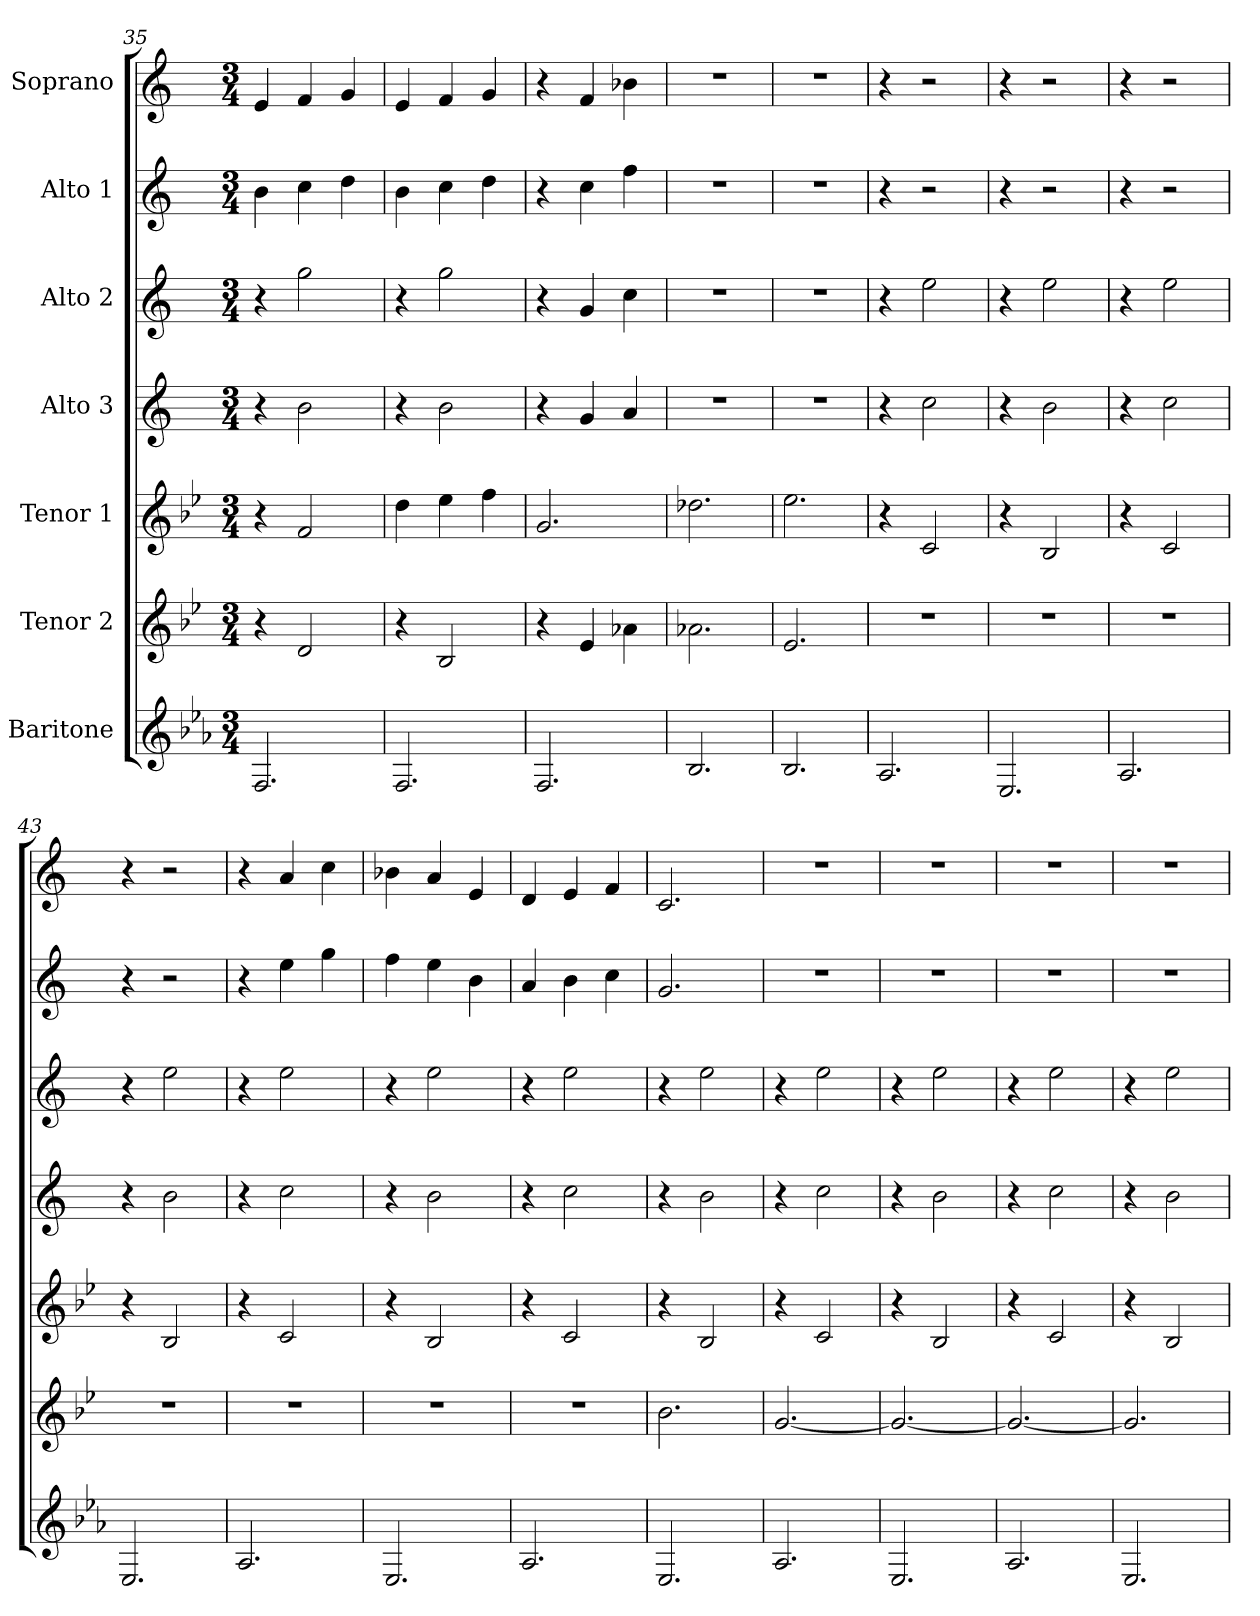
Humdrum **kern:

**kern	**kern	**kern	**kern	**kern	**kern	**kern
*part7	*part6	*part5	*part4	*part3	*part2	*part1
*staff7	*staff6	*staff5	*staff4	*staff3	*staff2	*staff1
*I"Baritone	*I"Tenor 2	*I"Tenor 1	*I"Alto 3	*I"Alto 2	*I"Alto 1	*I"Soprano
*clefG2	*clefG2	*clefG2	*clefG2	*clefG2	*clefG2	*clefG2
*ITrd12c21	*ITrd8c14	*ITrd8c14	*ITrd5c9	*ITrd5c9	*ITrd5c9	*ITrd1c2
*k[b-e-a-]	*k[b-e-]	*k[b-e-]	*k[b-e-a-]	*k[b-e-a-]	*k[b-e-a-]	*k[b-e-]
*M3/4	*M3/4	*M3/4	*M3/4	*M3/4	*M3/4	*M3/4
=35	=35	=35	=35	=35	=35	=35
2.FF/	4r	4r	4r	4r	4di\	4di/
.	2D/	2F/	2d\	2b-\	4e-i\	4e-i/
.	.	.	.	.	4fi\	4fi/
=36	=36	=36	=36	=36	=36	=36
2.FF/	4r	4dj\	4r	4r	4di\	4di/
.	2BB-/	4e-j\	2d\	2b-\	4e-i\	4e-i/
.	.	4f\	.	.	4fi\	4fi/
=37	=37	=37	=37	=37	=37	=37
2.FF/	4r	2.Gi/	4r	4r	4r	4r
.	4E-/	.	4B-/	4B-/	4e-i\	4e-i/
.	4A-X\	.	4c/	4e-\	4a-i\	4a-Xi\
=38	=38	=38	=38	=38	=38	=38
2.BB-/	2.A-Xj\	2.d-Xi\	2.r	2.r	2.r	2.r
=39	=39	=39	=39	=39	=39	=39
2.BB-/	2.E-j/	2.e-i\	2.r	2.r	2.r	2.r
=40	=40	=40	=40	=40	=40	=40
2.AA-/	2.r	4r	4r	4r	4r	4r
.	.	2C/	2e-\	2g\	2r	2r
=41	=41	=41	=41	=41	=41	=41
2.EE-/	2.r	4r	4r	4r	4r	4r
.	.	2BB-/	2d\	2g\	2r	2r
=42	=42	=42	=42	=42	=42	=42
2.AA-/	2.r	4r	4r	4r	4r	4r
.	.	2C/	2e-\	2g\	2r	2r
=43	=43	=43	=43	=43	=43	=43
2.EE-/	2.r	4r	4r	4r	4r	4r
.	.	2BB-/	2d\	2g\	2r	2r
=44	=44	=44	=44	=44	=44	=44
2.AA-/	2.r	4r	4r	4r	4r	4r
.	.	2C/	2e-\	2g\	4gi\	4gi/
.	.	.	.	.	4b-i\	4b-i\
!!LO:PB:g=z
=45	=45	=45	=45	=45	=45	=45
2.EE-/	2.r	4r	4r	4r	4a-i\	4a-Xi\
.	.	2BB-/	2d\	2g\	4gi\	4gi/
.	.	.	.	.	4di\	4di/
=46	=46	=46	=46	=46	=46	=46
2.AA-/	2.r	4r	4r	4r	4ci/	4ci/
.	.	2C/	2e-\	2g\	4di\	4di/
.	.	.	.	.	4e-i\	4e-i/
=47	=47	=47	=47	=47	=47	=47
2.EE-/	2.B-j\	4r	4r	4r	2.B-i/	2.B-i/
.	.	2BB-/	2d\	2g\	.	.
=48	=48	=48	=48	=48	=48	=48
2.AA-/	[2.Gi/	4r	4r	4r	2.r	2.r
.	.	2C/	2e-\	2g\	.	.
=49	=49	=49	=49	=49	=49	=49
2.EE-/	2.Gi/_	4r	4r	4r	2.r	2.r
.	.	2BB-/	2d\	2g\	.	.
=50	=50	=50	=50	=50	=50	=50
2.AA-/	2.Gi/_	4r	4r	4r	2.r	2.r
.	.	2C/	2e-\	2g\	.	.
=51	=51	=51	=51	=51	=51	=51
2.EE-/	2.Gi/]	4r	4r	4r	2.r	2.r
.	.	2BB-/	2d\	2g\	.	.
=	=	=	=	=	=	=
*-	*-	*-	*-	*-	*-	*-
